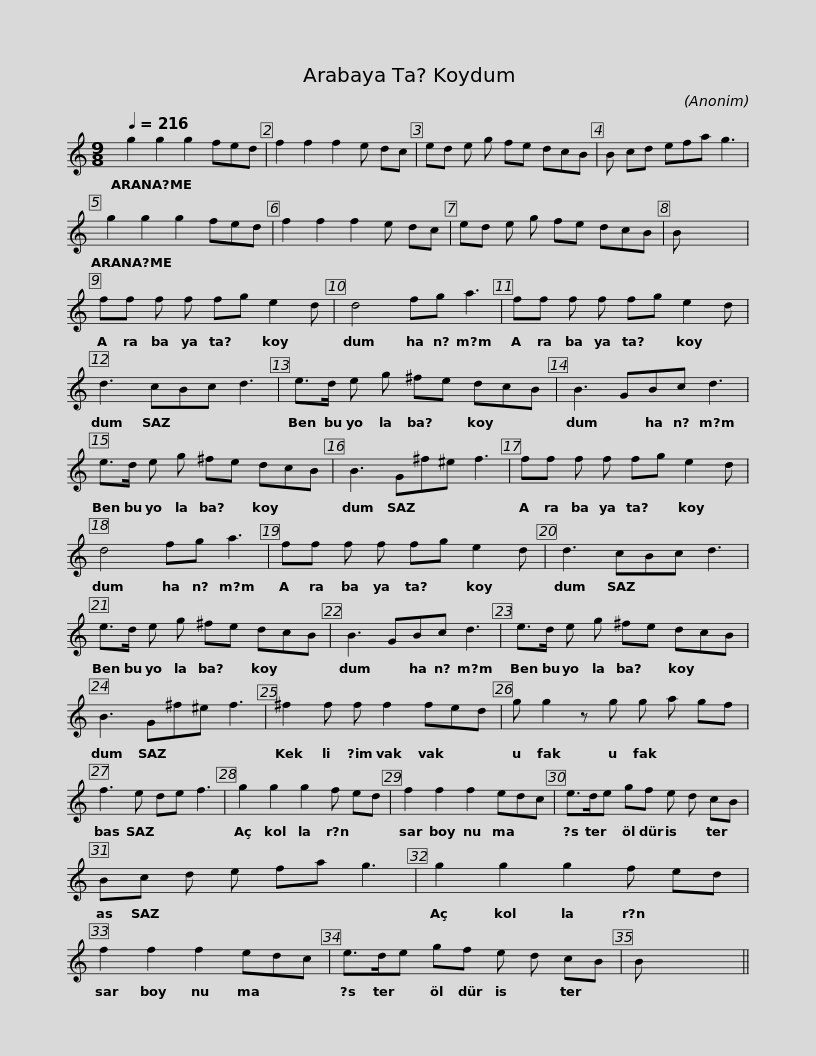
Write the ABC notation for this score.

X:1
L:1/8
Q:1/4=216
M:9/8
I:linebreak $
K:C
V:1 treble
V:1
 g2 g2 g2 fed | f2 f2 f2 e dc | ed e g fe dcB | B cd efa g3 | g2 g2 g2 fed | %5
 f2 f2 f2 e dc |$ ed e g fe dcB | B x8 | ff f f fg e2 d | d4 fg a3 | %10
 ff f f fg e2 d | d3 cBc d3 |$ e>d e g ^fe dcB | B3 GBc d3 | e>d e g ^fe dcB | %15
 B3 G^f^e f3 |$ ff f f fg e2 d | d4 fg a3 | ff f f fg e2 d | d3 cBc d3 | %20
 e>d e g ^fe dcB |$ B3 GBc d3 | e>d e g ^fe dcB | B3 G^f^e f3 | ^f2 f f f2 fed |$ %25
 g g2 z g g a gf | f3 e de f3 | g2 g2 g2 f ed | f2 f2 f2 edc | e>de gf e d cB |$ %30
 Bc d e fa g3 | g2 g2 g2 f ed | f2 f2 f2 edc | e>de gf e d cB | B x8 || %35
